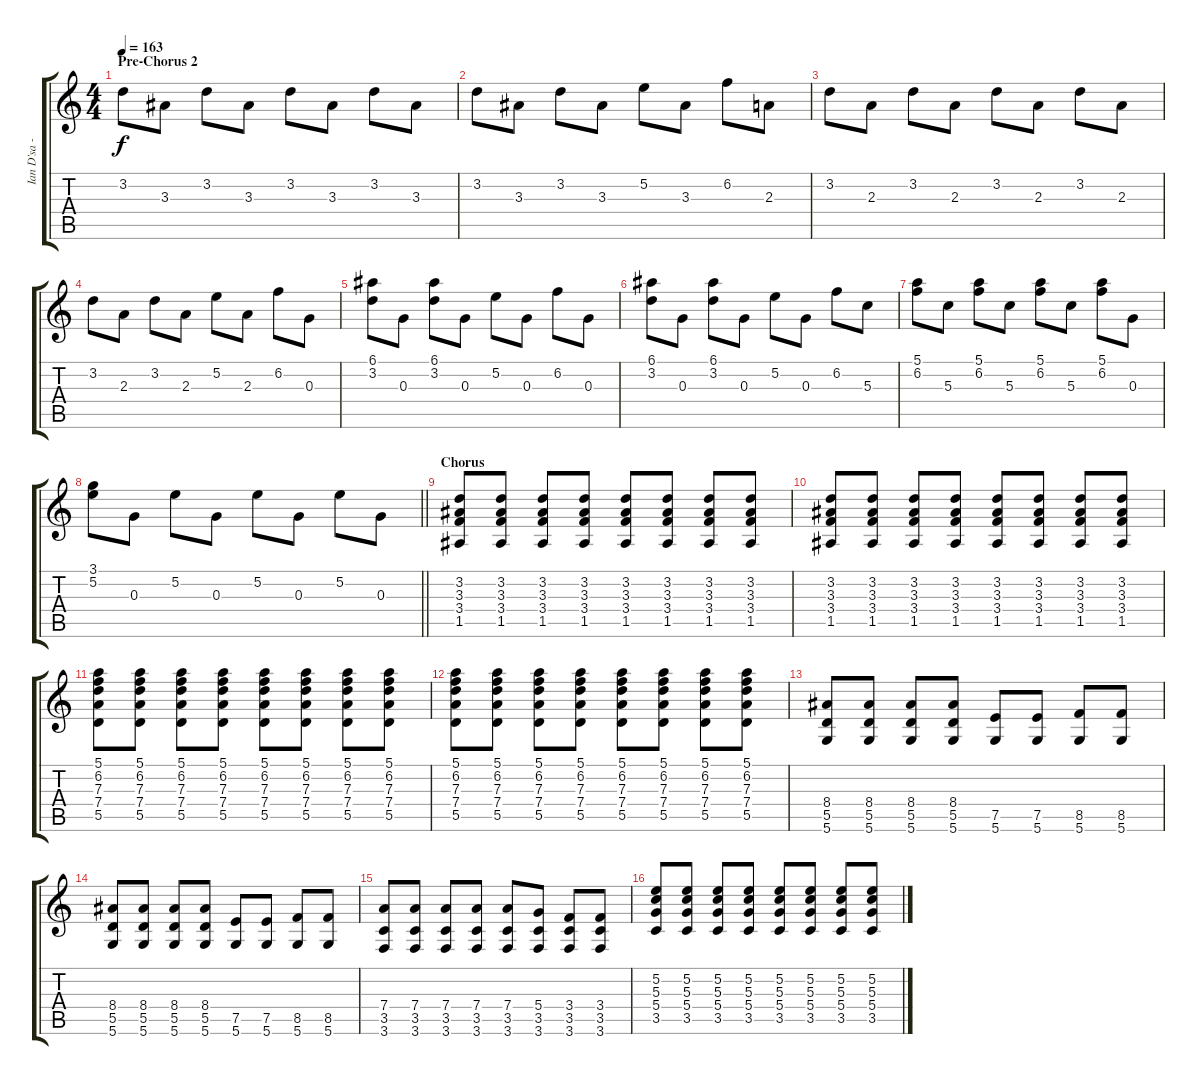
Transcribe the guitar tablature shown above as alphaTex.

\track ("Ian D'sa - Guitar" "Ian D'sa -") {instrument distortionguitar}
\staff {score tabs}
\tuning (E4 B3 G3 D3 A2 D2) {hide}
\ts (4 4)
\section ("" "Pre-Chorus 2")
\tempo 163
\clef g2
\ks c
3.2.8{dy f} 3.3.8 3.2.8 3.3.8 3.2.8 3.3.8 3.2.8 3.3.8 |
3.2.8 3.3.8 3.2.8 3.3.8 5.2.8 3.3.8 6.2.8 2.3.8 |
3.2.8 2.3.8 3.2.8 2.3.8 3.2.8 2.3.8 3.2.8 2.3.8 |
3.2.8 2.3.8 3.2.8 2.3.8 5.2.8 2.3.8 6.2.8 0.3.8 |
(6.1 3.2).8 0.3.8 (6.1 3.2).8 0.3.8 5.2.8 0.3.8 6.2.8 0.3.8 |
(6.1 3.2).8 0.3.8 (6.1 3.2).8 0.3.8 5.2.8 0.3.8 6.2.8 5.3.8 |
(5.1 6.2).8 5.3.8 (5.1 6.2).8 5.3.8 (5.1 6.2).8 5.3.8 (5.1 6.2).8 0.3.8 |
\barLineRight lightlight
(3.1 5.2).8 0.3.8 5.2.8 0.3.8 5.2.8 0.3.8 5.2.8 0.3.8 |
\section ("" "Chorus")
(3.2 3.3 3.4 1.5).8 (3.2 3.3 3.4 1.5).8 (3.2 3.3 3.4 1.5).8 (3.2 3.3 3.4 1.5).8 (3.2 3.3 3.4 1.5).8 (3.2 3.3 3.4 1.5).8 (3.2 3.3 3.4 1.5).8 (3.2 3.3 3.4 1.5).8 |
(3.2 3.3 3.4 1.5).8 (3.2 3.3 3.4 1.5).8 (3.2 3.3 3.4 1.5).8 (3.2 3.3 3.4 1.5).8 (3.2 3.3 3.4 1.5).8 (3.2 3.3 3.4 1.5).8 (3.2 3.3 3.4 1.5).8 (3.2 3.3 3.4 1.5).8 |
(5.1 6.2 7.3 7.4 5.5).8 (5.1 6.2 7.3 7.4 5.5).8 (5.1 6.2 7.3 7.4 5.5).8 (5.1 6.2 7.3 7.4 5.5).8 (5.1 6.2 7.3 7.4 5.5).8 (5.1 6.2 7.3 7.4 5.5).8 (5.1 6.2 7.3 7.4 5.5).8 (5.1 6.2 7.3 7.4 5.5).8 |
(5.1 6.2 7.3 7.4 5.5).8 (5.1 6.2 7.3 7.4 5.5).8 (5.1 6.2 7.3 7.4 5.5).8 (5.1 6.2 7.3 7.4 5.5).8 (5.1 6.2 7.3 7.4 5.5).8 (5.1 6.2 7.3 7.4 5.5).8 (5.1 6.2 7.3 7.4 5.5).8 (5.1 6.2 7.3 7.4 5.5).8 |
(8.4 5.5 5.6).8 (8.4 5.5 5.6).8 (8.4 5.5 5.6).8 (8.4 5.5 5.6).8 (7.5 5.6).8 (7.5 5.6).8 (8.5 5.6).8 (8.5 5.6).8 |
(8.4 5.5 5.6).8 (8.4 5.5 5.6).8 (8.4 5.5 5.6).8 (8.4 5.5 5.6).8 (7.5 5.6).8 (7.5 5.6).8 (8.5 5.6).8 (8.5 5.6).8 |
(7.4 3.5 3.6).8 (7.4 3.5 3.6).8 (7.4 3.5 3.6).8 (7.4 3.5 3.6).8 (7.4 3.5 3.6).8 (5.4 3.5 3.6).8 (3.4 3.5 3.6).8 (3.4 3.5 3.6).8 |
(5.2 5.3 5.4 3.5).8 (5.2 5.3 5.4 3.5).8 (5.2 5.3 5.4 3.5).8 (5.2 5.3 5.4 3.5).8 (5.2 5.3 5.4 3.5).8 (5.2 5.3 5.4 3.5).8 (5.2 5.3 5.4 3.5).8 (5.2 5.3 5.4 3.5).8
